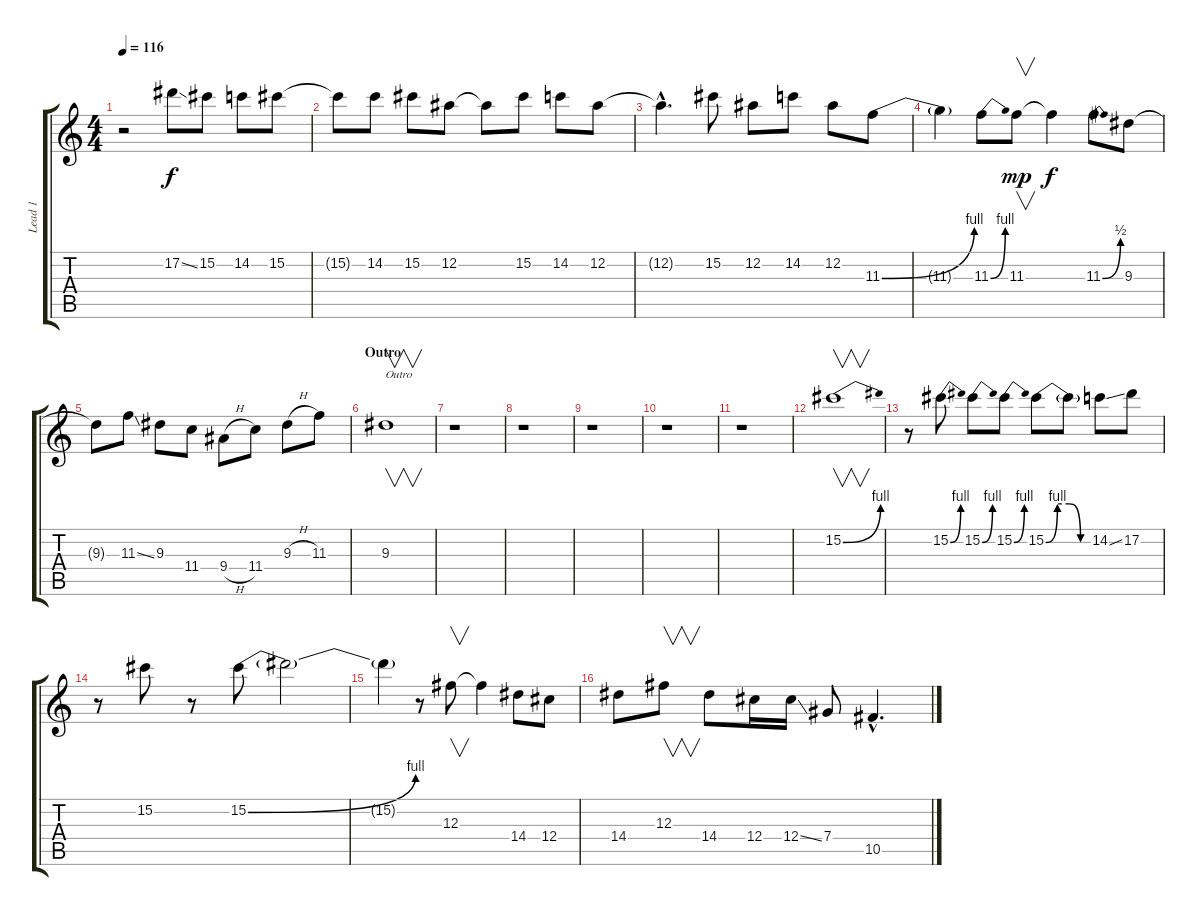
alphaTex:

\track ("Lead 1" "Lead 1") {instrument overdrivenguitar}
\staff {score tabs}
\tuning (Eb4 Bb3 Gb3 Db3 Ab2 Eb2) {hide}
\ts (4 4)
\tempo 116
\clef g2
\ks c
r.2{dy f} 17.2{ss}.8 15.2.8 14.2.8 15.2.8 |
15.2{t}.8 14.2.8 15.2.8 12.2.8 12.2{t}.8 15.2.8 14.2.8 12.2.8 |
12.2{hac t}.4{d} 15.2.8 12.2.8 14.2.8 12.2.8 11.3{be (bend 0 0 60 4)}.8 |
11.3{t}.4 11.3{be (bend 0 0 60 4)}.8 11.3.8{v dy mp} 11.3{t}.4{dy f} 11.3{be (bend 0 0 60 2)}.8 9.3.8 |
9.3{t}.8 11.3{ss}.8 9.3.8 11.4.8 9.4{h}.8 11.4.8 9.3{h}.8 11.3.8 |
\section ("" "Outro")
9.3.1{v txt "Outro"} |
r.1 |
r.1 |
r.1 |
r.1 |
r.1 |
15.2{be (bend 0 0 60 4)}.1{v} |
r.8 15.2{be (bend 0 0 60 4)}.8 15.2{be (bend 0 0 60 4)}.8 15.2{be (bend 0 0 60 4)}.8 15.2{be (custom 0 0 15 4 30 4 45 0 60 0)}.8 15.2{t}.8 14.2{ss}.8 17.2.8 |
r.8 15.2.8 r.8 15.2{be (bend 0 0 60 4)}.8 15.2{t}.2 |
15.2{t}.4{volume 9} r.8 12.3.8{v} 12.3{t}.4 14.4.8 12.4.8 |
14.4.8 12.3.8{v} 14.4.8 12.4.16 12.4{ss}.16 7.4.8 10.5{hac}.4{d}
